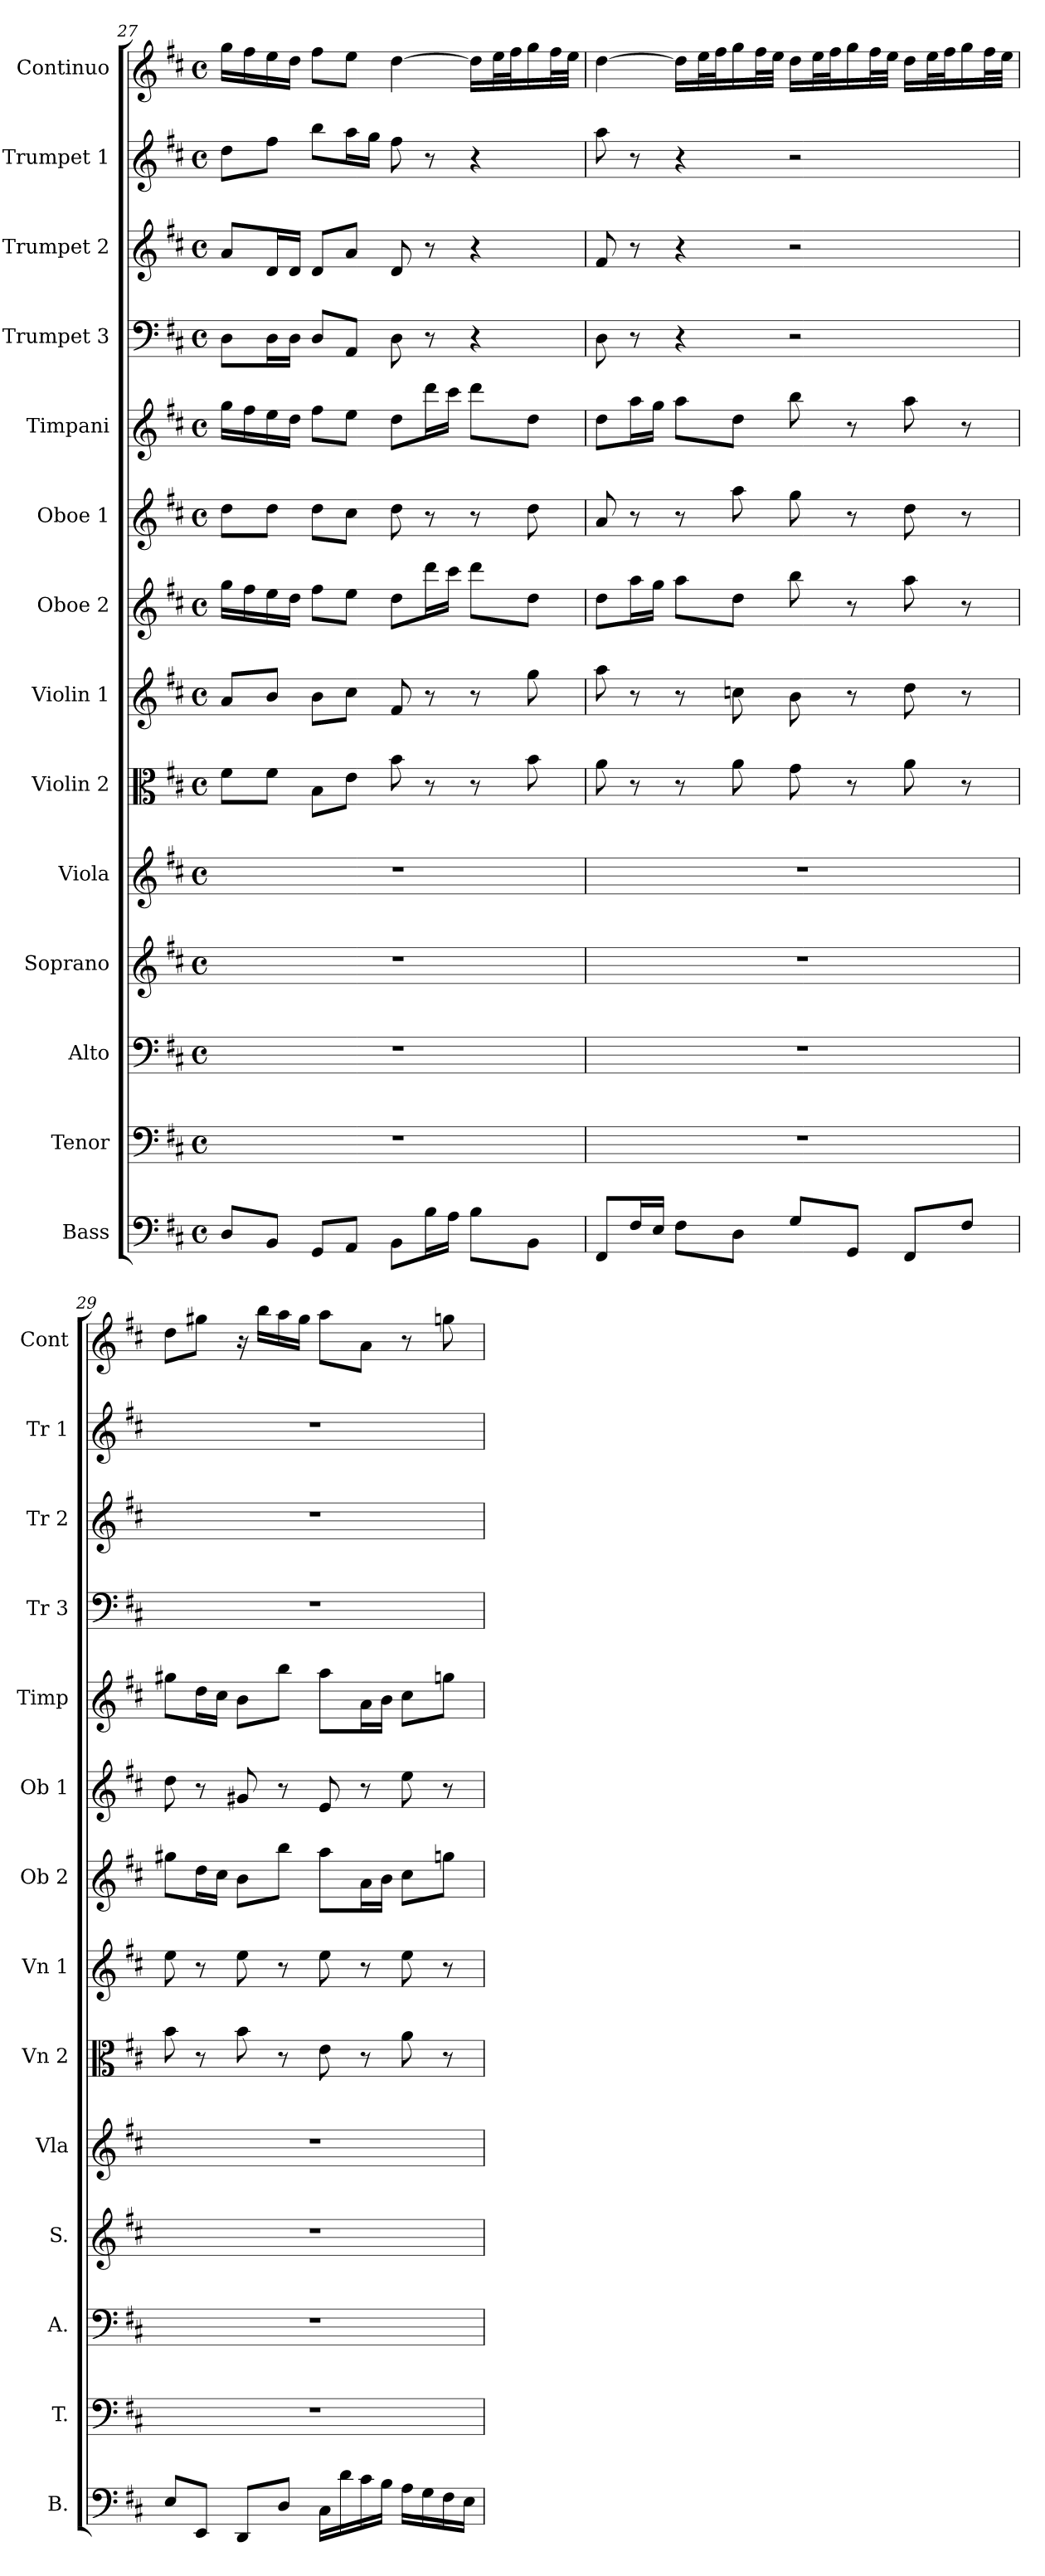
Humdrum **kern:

**kern	**kern	**kern	**kern	**kern	**kern	**kern	**kern	**kern	**kern	**kern	**kern	**kern	**kern
*part14	*part13	*part12	*part11	*part10	*part9	*part8	*part7	*part6	*part5	*part4	*part3	*part2	*part1
*staff14	*staff13	*staff12	*staff11	*staff10	*staff9	*staff8	*staff7	*staff6	*staff5	*staff4	*staff3	*staff2	*staff1
*I"Bass	*I"Tenor	*I"Alto	*I"Soprano	*I"Viola	*I"Violin 2	*I"Violin 1	*I"Oboe 2	*I"Oboe 1	*I"Timpani	*I"Trumpet 3	*I"Trumpet 2	*I"Trumpet 1	*I"Continuo
*I'B.	*I'T.	*I'A.	*I'S.	*I'Vla	*I'Vn 2	*I'Vn 1	*I'Ob 2	*I'Ob 1	*I'Timp	*I'Tr 3	*I'Tr 2	*I'Tr 1	*I'Cont
!!LO:PB:g=z
*clefF4	*clefF4	*clefF4	*clefG2	*clefG2	*clefC3	*clefG2	*clefG2	*clefG2	*clefG2	*clefF4	*clefG2	*clefG2	*clefG2
*	*	*	*	*	*	*	*	*	*	*	*ITrd1c2	*ITrd1c2	*ITrd1c2
*k[f#c#]	*k[f#c#]	*k[f#c#]	*k[f#c#]	*k[f#c#]	*k[f#c#]	*k[f#c#]	*k[f#c#]	*k[f#c#]	*k[f#c#]	*k[f#c#]	*k[]	*k[]	*k[]
*D:	*D:	*D:	*D:	*D:	*D:	*D:	*D:	*D:	*D:	*D:	*C:	*C:	*C:
*M4/4	*M4/4	*M4/4	*M4/4	*M4/4	*M4/4	*M4/4	*M4/4	*M4/4	*M4/4	*M4/4	*M4/4	*M4/4	*M4/4
*met(c)	*met(c)	*met(c)	*met(c)	*met(c)	*met(c)	*met(c)	*met(c)	*met(c)	*met(c)	*met(c)	*met(c)	*met(c)	*met(c)
=27	=27	=27	=27	=27	=27	=27	=27	=27	=27	=27	=27	=27	=27
8D/L	1r	1r	1r	1r	8f#\L	8a/L	16gg\LL	8dd\L	16gg\LL	8D\L	8g/L	8cc\L	16ff\LL
.	.	.	.	.	.	.	16ff#\	.	16ff#\	.	.	.	16ee\
8BB/J	.	.	.	.	8f#\J	8b/J	16ee\	8dd\J	16ee\	16D\L	16c/L	8ee\J	16dd\
.	.	.	.	.	.	.	16dd\JJ	.	16dd\JJ	16D\JJ	16c/JJ	.	16cc\JJ
8GG/L	.	.	.	.	8B\L	8b\L	8ff#\L	8dd\L	8ff#\L	8D/L	8c/L	8aa\L	8ee\L
8AA/J	.	.	.	.	8e\J	8cc#\J	8ee\J	8cc#\J	8ee\J	8AA/J	8g/J	16gg\L	8dd\J
.	.	.	.	.	.	.	.	.	.	.	.	16ff\JJ	.
8BB\L	.	.	.	.	8b\	8f#/	8dd\L	8dd\	8dd\L	8D\	8c/	8ee\	[4cc\
16B\L	.	.	.	.	8r	8r	16ddd\L	8r	16ddd\L	8r	8r	8r	.
16A\JJ	.	.	.	.	.	.	16ccc#\JJ	.	16ccc#\JJ	.	.	.	.
8B\L	.	.	.	.	8r	8r	8ddd\L	8r	8ddd\L	4r	4r	4r	16cc\LL]
.	.	.	.	.	.	.	.	.	.	.	.	.	32dd\L
.	.	.	.	.	.	.	.	.	.	.	.	.	32ee\J
8BB\J	.	.	.	.	8b\	8gg\	8dd\J	8dd\	8dd\J	.	.	.	16ff\
.	.	.	.	.	.	.	.	.	.	.	.	.	32ee\L
.	.	.	.	.	.	.	.	.	.	.	.	.	32dd\JJJ
=28	=28	=28	=28	=28	=28	=28	=28	=28	=28	=28	=28	=28	=28
8FF#/L	1r	1r	1r	1r	8a\	8aa\	8dd\L	8a/	8dd\L	8D\	8e/	8gg\	[4cc\
16F#/L	.	.	.	.	8r	8r	16aa\L	8r	16aa\L	8r	8r	8r	.
16E/JJ	.	.	.	.	.	.	16gg\JJ	.	16gg\JJ	.	.	.	.
8F#\L	.	.	.	.	8r	8r	8aa\L	8r	8aa\L	4r	4r	4r	16cc\LL]
.	.	.	.	.	.	.	.	.	.	.	.	.	32dd\L
.	.	.	.	.	.	.	.	.	.	.	.	.	32ee\J
8D\J	.	.	.	.	8a\	8ccn\	8dd\J	8aa\	8dd\J	.	.	.	16ff\
.	.	.	.	.	.	.	.	.	.	.	.	.	32ee\L
.	.	.	.	.	.	.	.	.	.	.	.	.	32dd\JJJ
8G/L	.	.	.	.	8g\	8b\	8bb\	8gg\	8bb\	2r	2r	2r	16cc\LL
.	.	.	.	.	.	.	.	.	.	.	.	.	32dd\L
.	.	.	.	.	.	.	.	.	.	.	.	.	32ee\J
8GG/J	.	.	.	.	8r	8r	8r	8r	8r	.	.	.	16ff\
.	.	.	.	.	.	.	.	.	.	.	.	.	32ee\L
.	.	.	.	.	.	.	.	.	.	.	.	.	32dd\JJJ
8FF#/L	.	.	.	.	8a\	8dd\	8aa\	8dd\	8aa\	.	.	.	16cc\LL
.	.	.	.	.	.	.	.	.	.	.	.	.	32dd\L
.	.	.	.	.	.	.	.	.	.	.	.	.	32ee\J
8F#/J	.	.	.	.	8r	8r	8r	8r	8r	.	.	.	16ff\
.	.	.	.	.	.	.	.	.	.	.	.	.	32ee\L
.	.	.	.	.	.	.	.	.	.	.	.	.	32dd\JJJ
=29	=29	=29	=29	=29	=29	=29	=29	=29	=29	=29	=29	=29	=29
8E/L	1r	1r	1r	1r	8b\	8ee\	8gg#X\L	8dd\	8gg#X\L	1r	1r	1r	8cc\L
8EE/J	.	.	.	.	8r	8r	16dd\L	8r	16dd\L	.	.	.	8ff#X\J
.	.	.	.	.	.	.	16cc#\JJ	.	16cc#\JJ	.	.	.	.
8DD/L	.	.	.	.	8b\	8ee\	8b\L	8g#X/	8b\L	.	.	.	16r
.	.	.	.	.	.	.	.	.	.	.	.	.	16aa\LL
8D/J	.	.	.	.	8r	8r	8bb\J	8r	8bb\J	.	.	.	16gg\
.	.	.	.	.	.	.	.	.	.	.	.	.	16ff#\JJ
16C#\LL	.	.	.	.	8e\	8ee\	8aa\L	8e/	8aa\L	.	.	.	8gg\L
16d\	.	.	.	.	.	.	.	.	.	.	.	.	.
16c#\	.	.	.	.	8r	8r	16a\L	8r	16a\L	.	.	.	8g\J
16B\JJ	.	.	.	.	.	.	16b\JJ	.	16b\JJ	.	.	.	.
16A\LL	.	.	.	.	8a\	8ee\	8cc#\L	8ee\	8cc#\L	.	.	.	8r
16G\	.	.	.	.	.	.	.	.	.	.	.	.	.
16F#\	.	.	.	.	8r	8r	8ggn\J	8r	8ggn\J	.	.	.	8ffn\
16E\JJ	.	.	.	.	.	.	.	.	.	.	.	.	.
=	=	=	=	=	=	=	=	=	=	=	=	=	=
*-	*-	*-	*-	*-	*-	*-	*-	*-	*-	*-	*-	*-	*-
